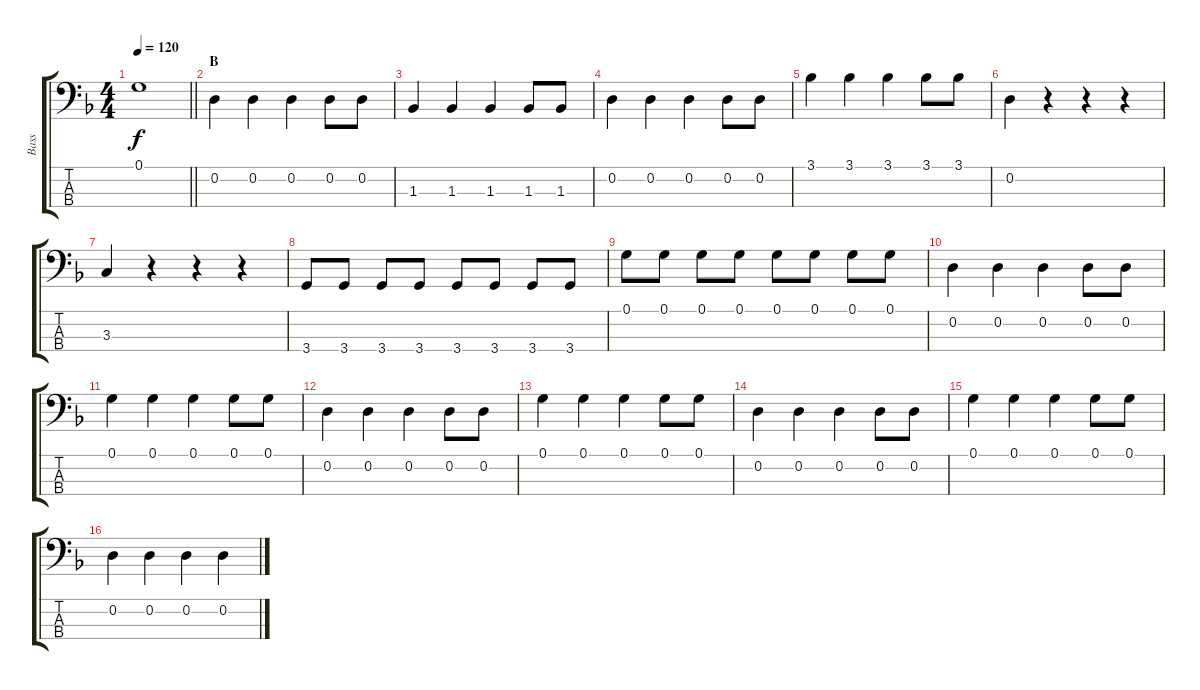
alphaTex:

\track ("Bass" "Bass") {instrument acousticguitarsteel}
\staff {score tabs}
\tuning (G2 D2 A1 E1) {hide}
\ts (4 4)
\tempo 120
\clef f4
\barLineRight lightlight
\ks f
0.1.1{dy f} |
\section ("" "B")
0.2.4 0.2.4 0.2.4 0.2.8 0.2.8 |
1.3.4 1.3.4 1.3.4 1.3.8 1.3.8 |
0.2.4 0.2.4 0.2.4 0.2.8 0.2.8 |
3.1.4 3.1.4 3.1.4 3.1.8 3.1.8 |
0.2.4 r.4 r.4 r.4 |
3.3.4 r.4 r.4 r.4 |
3.4.8 3.4.8 3.4.8 3.4.8 3.4.8 3.4.8 3.4.8 3.4.8 |
0.1.8 0.1.8 0.1.8 0.1.8 0.1.8 0.1.8 0.1.8 0.1.8 |
0.2.4 0.2.4 0.2.4 0.2.8 0.2.8 |
0.1.4 0.1.4 0.1.4 0.1.8 0.1.8 |
0.2.4 0.2.4 0.2.4 0.2.8 0.2.8 |
0.1.4 0.1.4 0.1.4 0.1.8 0.1.8 |
0.2.4 0.2.4 0.2.4 0.2.8 0.2.8 |
0.1.4 0.1.4 0.1.4 0.1.8 0.1.8 |
0.2.4 0.2.4 0.2.4 0.2.4
